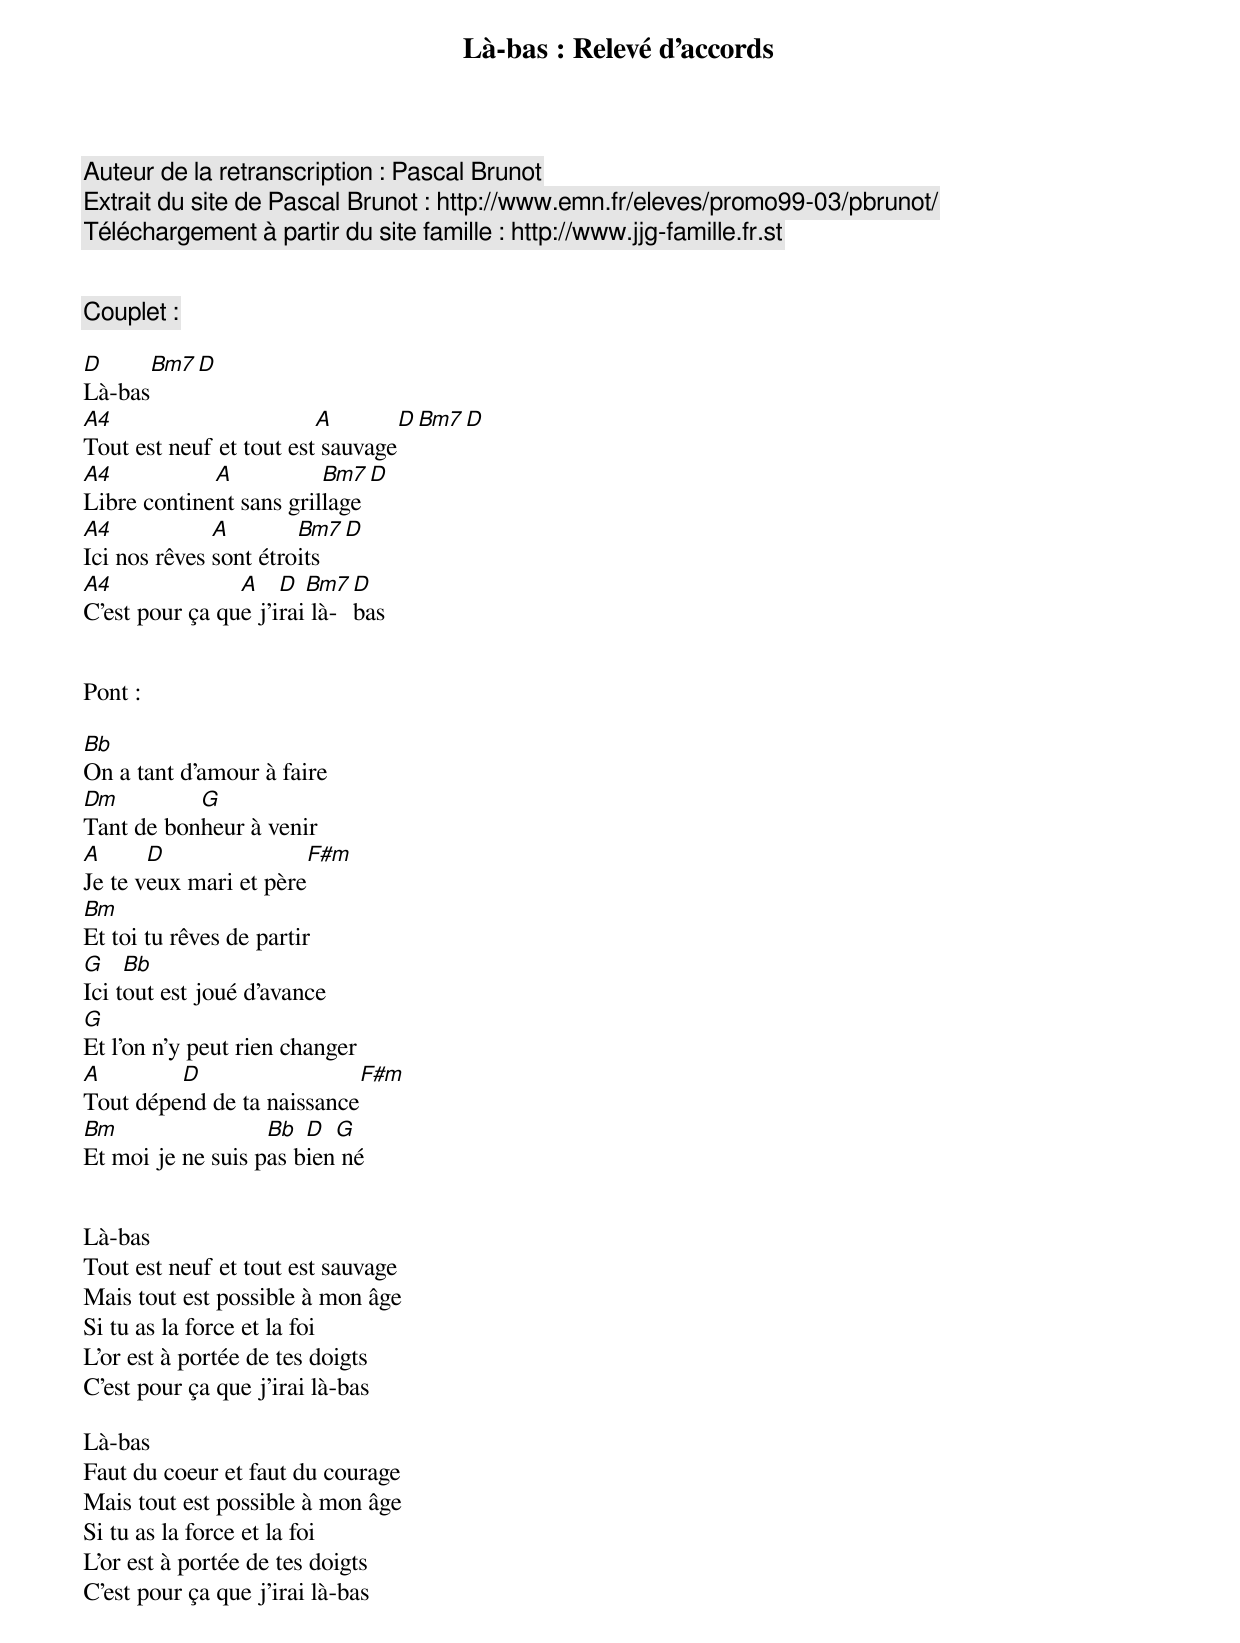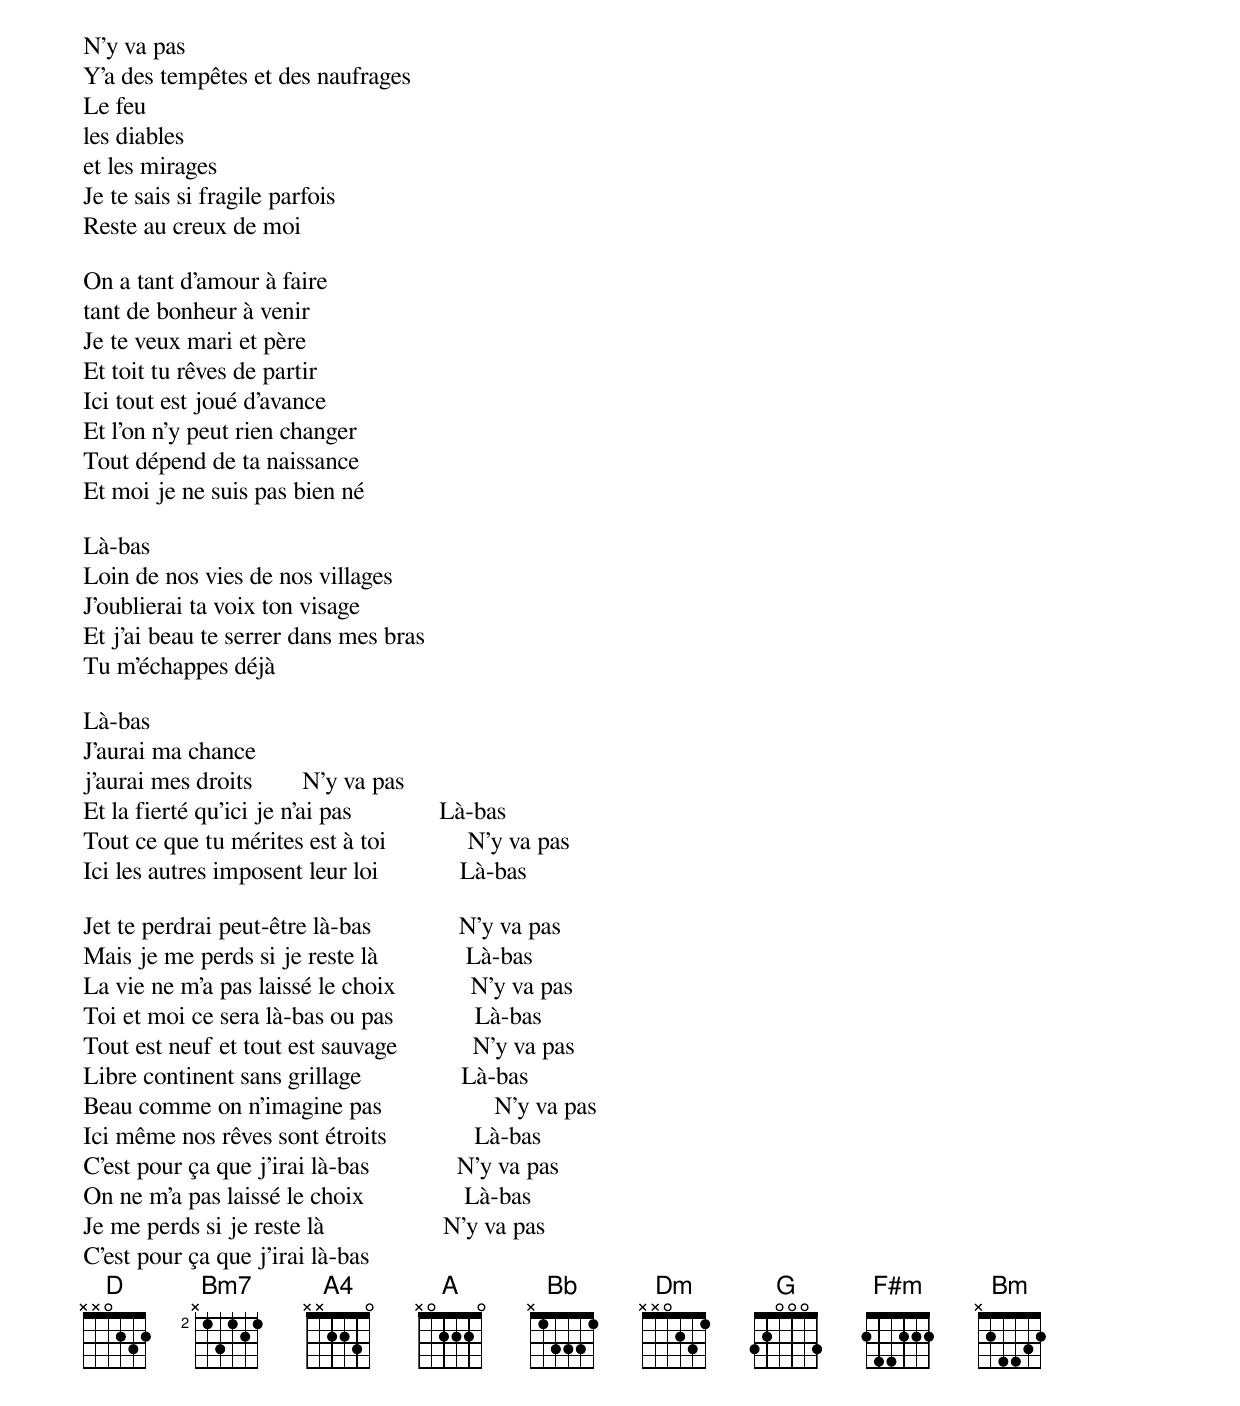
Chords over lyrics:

Là-bas : Relevé d'accords

Auteur de la retranscription : Pascal Brunot
Extrait du site de Pascal Brunot : http://www.emn.fr/eleves/promo99-03/pbrunot/
Téléchargement à partir du site famille : http://www.jjg-famille.fr.st


Couplet :

D      Bm7  D
Là-bas
A4                       A        D  Bm7 D
Tout est neuf et tout est sauvage
A4           A           Bm7  D
Libre continent sans grillage
A4            A        Bm7 D
Ici nos rêves sont étroits
A4              A    D  Bm7 D
C'est pour ça que j'irai là-bas


Pont :

Bb
On a tant d'amour à faire
Dm         G
Tant de bonheur à venir
A      D                F#m
Je te veux mari et père
Bm
Et toi tu rêves de partir
G    Bb
Ici tout est joué d'avance
G
Et l'on n'y peut rien changer
A        D                 F#m
Tout dépend de ta naissance
Bm                 Bb  D  G
Et moi je ne suis pas bien né


Là-bas
Tout est neuf et tout est sauvage
Mais tout est possible à mon âge
Si tu as la force et la foi
L'or est à portée de tes doigts
C'est pour ça que j'irai là-bas

Là-bas
Faut du coeur et faut du courage
Mais tout est possible à mon âge
Si tu as la force et la foi
L'or est à portée de tes doigts
C'est pour ça que j'irai là-bas

N'y va pas
Y'a des tempêtes et des naufrages
Le feu
les diables
et les mirages
Je te sais si fragile parfois
Reste au creux de moi

On a tant d'amour à faire
tant de bonheur à venir
Je te veux mari et père
Et toit tu rêves de partir
Ici tout est joué d'avance
Et l'on n'y peut rien changer
Tout dépend de ta naissance
Et moi je ne suis pas bien né

Là-bas
Loin de nos vies de nos villages
J'oublierai ta voix ton visage
Et j'ai beau te serrer dans mes bras
Tu m'échappes déjà

Là-bas
J'aurai ma chance
j'aurai mes droits        N'y va pas
Et la fierté qu'ici je n'ai pas              Là-bas
Tout ce que tu mérites est à toi             N'y va pas
Ici les autres imposent leur loi             Là-bas

Jet te perdrai peut-être là-bas              N'y va pas
Mais je me perds si je reste là              Là-bas
La vie ne m'a pas laissé le choix            N'y va pas
Toi et moi ce sera là-bas ou pas             Là-bas
Tout est neuf et tout est sauvage            N'y va pas
Libre continent sans grillage                Là-bas
Beau comme on n'imagine pas                  N'y va pas
Ici même nos rêves sont étroits              Là-bas
C'est pour ça que j'irai là-bas              N'y va pas
On ne m'a pas laissé le choix                Là-bas
Je me perds si je reste là                   N'y va pas
C'est pour ça que j'irai là-bas
